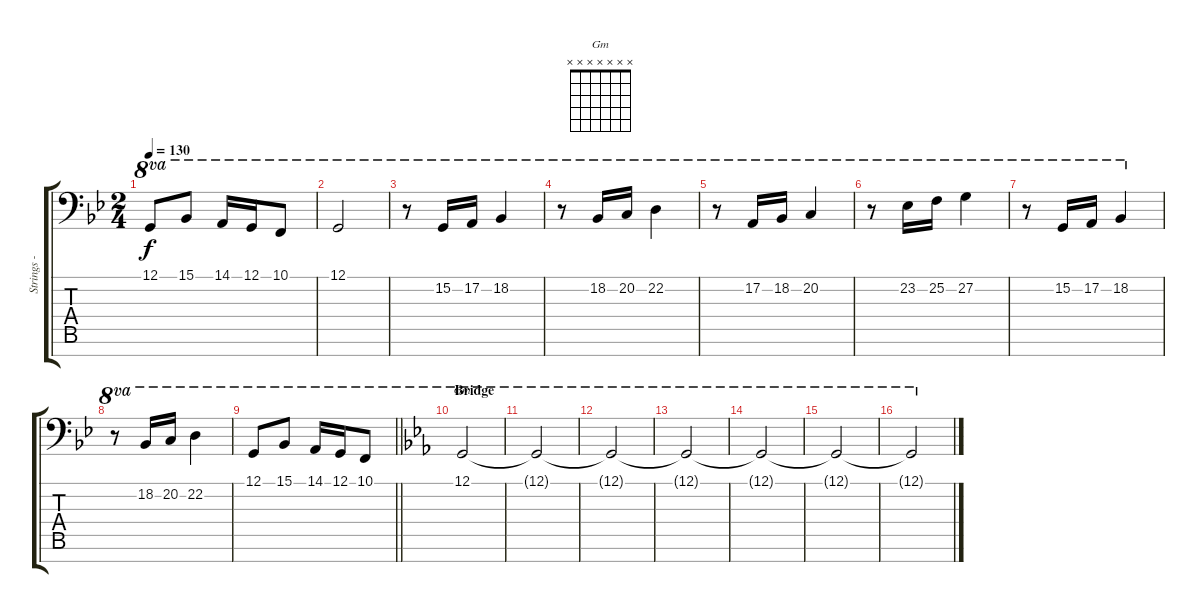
\track ("Strings - Bass" "Strings - ") {instrument stringensemble1}
\staff {score tabs}
\tuning (G2 E2 C2 G1 E1 C1 G0) {hide}
\chord ("Gm" x x x x x x x)
\ts (2 4)
\tempo 130
\clef f4
\ks gminor
12.1.8{ot 8va dy f} 15.1.8{ot 8va} 14.1.16{ot 8va} 12.1.16{ot 8va} 10.1.8{ot 8va} |
12.1.2{ot 8va} |
r.8{ot 8va} 15.2.16{ot 8va} 17.2.16{ot 8va} 18.2.4{ot 8va} |
r.8{ot 8va} 18.2.16{ot 8va} 20.2.16{ot 8va} 22.2.4{ot 8va} |
r.8{ot 8va} 17.2.16{ot 8va} 18.2.16{ot 8va} 20.2.4{ot 8va} |
r.8{ot 8va} 23.2.16{ot 8va} 25.2.16{ot 8va} 27.2.4{ot 8va} |
r.8{ot 8va} 15.2.16{ot 8va} 17.2.16{ot 8va} 18.2.4{ot 8va} |
r.8{ot 8va} 18.2.16{ot 8va} 20.2.16{ot 8va} 22.2.4{ot 8va} |
\barLineRight lightlight
12.1.8{ot 8va} 15.1.8{ot 8va} 14.1.16{ot 8va} 12.1.16{ot 8va} 10.1.8{ot 8va} |
\section ("" "Bridge")
\ks cminor
12.1.2{ch "Gm" ot 8va} |
12.1{t}.2{ot 8va} |
12.1{t}.2{ot 8va} |
12.1{t}.2{ot 8va} |
12.1{t}.2{ot 8va} |
12.1{t}.2{ot 8va} |
12.1{t}.2{ot 8va}
